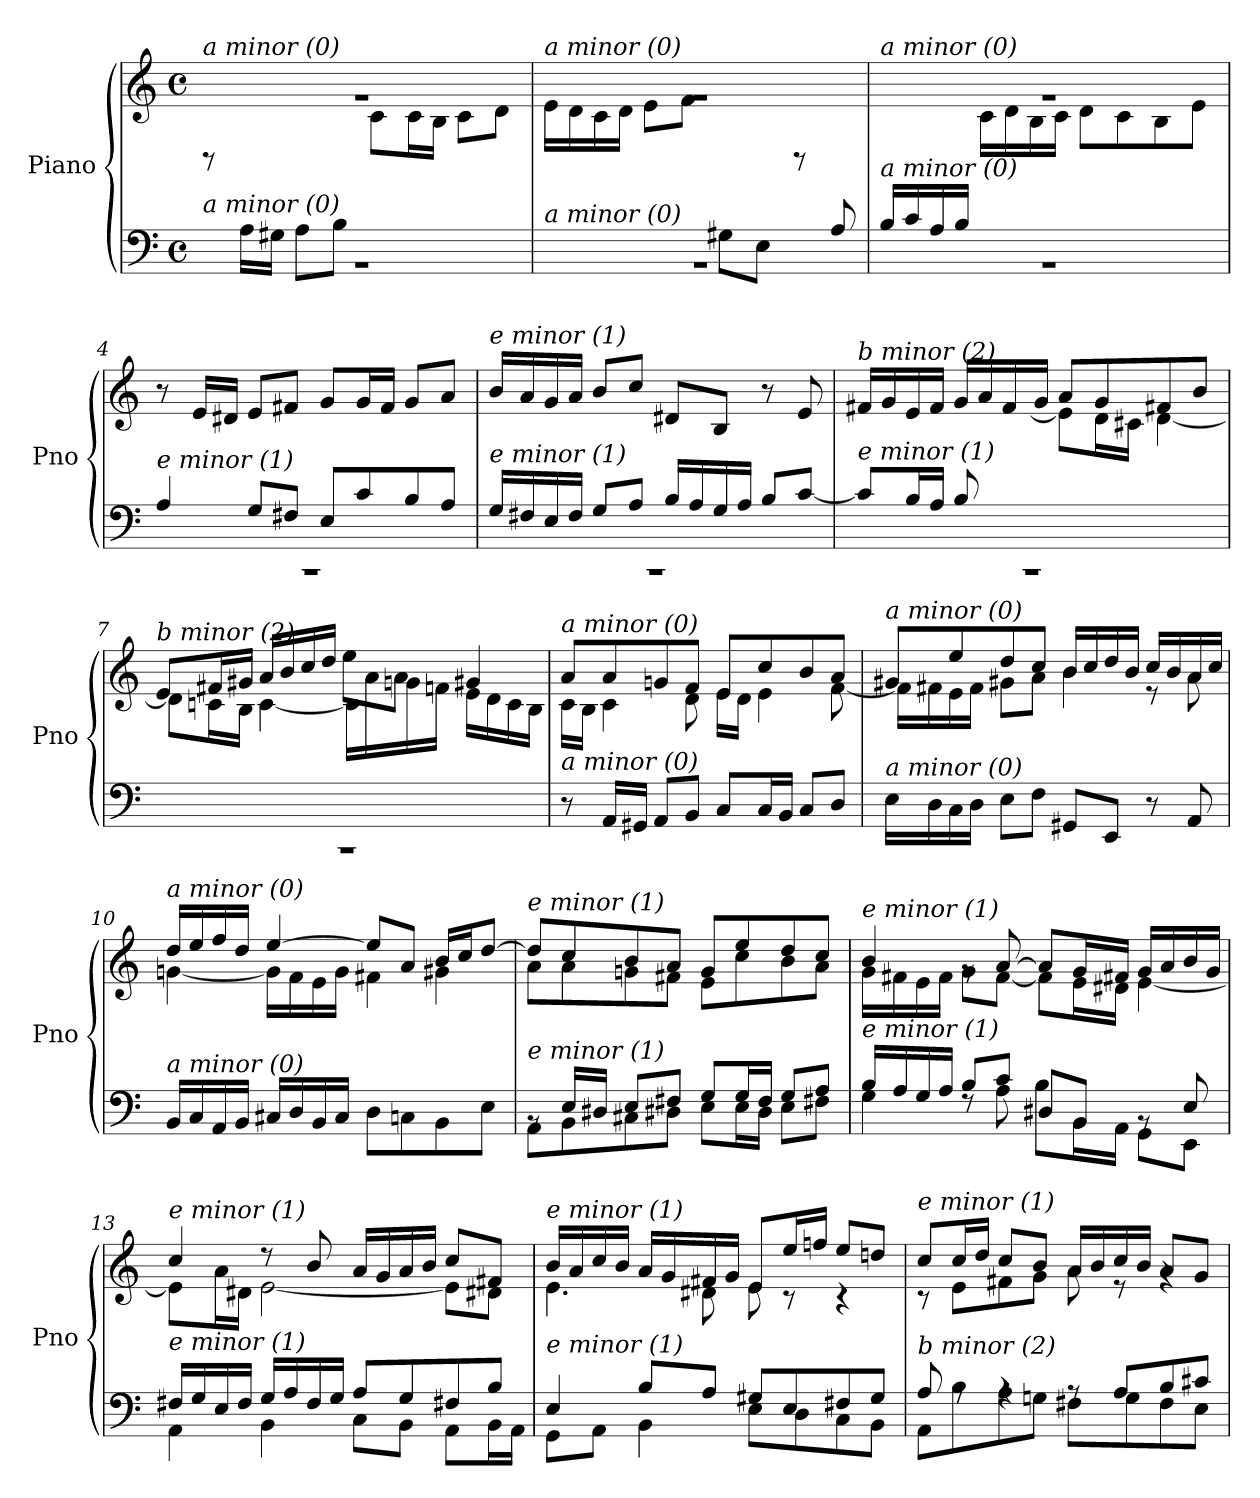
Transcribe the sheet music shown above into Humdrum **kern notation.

**kern	**kern
*part1	*part1
*staff2	*staff1
*I"Piano	*
*I'Pno	*
*clefF4	*clefG2
*k[]	*k[]
*M4/4	*M4/4
*met(c)	*met(c)
=1	=1
*^	*^
!	!	!LO:TX:i:t=a minor (0)	!
!LO:TX:i:t=a minor (0)	!	!	!
8ryy	1rBB	1rg	8rBB
16A\LL	.	.	4.ryy
16G#X\JJ	.	.	.
8A\L	.	.	.
8B\J	.	.	.
2ryy	.	.	8c\L
.	.	.	16c\L
.	.	.	16B\JJ
.	.	.	8c\L
.	.	.	8d\J
=2	=2	=2	=2
!	!	!LO:TX:i:t=a minor (0)	!
!LO:TX:i:t=a minor (0)	!	!	!
2ryy	1rBB	1rg	16e\LL
.	.	.	16d\
.	.	.	16c\
.	.	.	16d\JJ
.	.	.	8e\L
.	.	.	8f\J
8G#X\L	.	.	4ryy
8E\J	.	.	.
8ryy	.	.	8rBB
8A/	.	.	8ryy
=3	=3	=3	=3
!	!	!LO:TX:i:t=a minor (0)	!
!LO:TX:i:t=a minor (0)	!	!	!
16B/LL	1rBB	1rg	4ryy
16c/	.	.	.
16A/	.	.	.
16B/JJ	.	.	.
2.ryy	.	.	16c\LL
.	.	.	16d\
.	.	.	16B\
.	.	.	16c\JJ
.	.	.	8d\L
.	.	.	8c\
.	.	.	8B\
.	.	.	8e\J
!!LO:LB:g=z
=4	=4	=4	=4
!	!	!LO:TX:i:t=e minor (1)	!
!LO:TX:i:t=e minor (1)	!	!	!
*	*	*v	*v
1rCC	4A/	8r
.	.	16e/LL
.	.	16d#X/JJ
.	8G/L	8e/L
.	8F#X/J	8f#X/J
.	8E/L	8g/L
.	8c/	16g/L
.	.	16f#/JJ
.	8B/	8g/L
.	8A/J	8a/J
!!LO:LB:g=z
=5	=5	=5
!	!	!LO:TX:i:t=e minor (1)
!LO:TX:i:t=e minor (1)	!	!
1rCC	16G/LL	16b/LL
.	16F#X/	16a/
.	16E/	16g/
.	16F#/JJ	16a/JJ
.	8G/L	8b/L
.	8A/J	8cc/J
.	16B/LL	8d#X/L
.	16A/	.
.	16G/	8B/J
.	16A/JJ	.
.	8B/L	8r
.	[8c/J	8e/
=6	=6	=6
*	*	*^
!	!	!LO:TX:i:t=b minor (2)	!
!LO:TX:i:t=e minor (1)	!	!	!
1rCC	8c/L]	16f#X/LL	4.ryy
.	.	16g/	.
.	16B/L	16e/	.
.	16A/JJ	16f#/JJ	.
.	8B/L	16g/LL	.
.	.	16a/	.
.	2ryy	16f#/	[8e\J
.	.	16g/JJ	.
.	.	8a/L	8e\L]
.	.	8g/	16d\L
.	.	.	16c#X\JJ
.	.	8f#X/	[4d\
.	8ryy	8b/J	.
=7	=7	=7	=7
!	!	!LO:TX:i:t=b minor (2)	!
!LO:TX:i:t=e minor (1)	!	!	!
*v	*v	*	*
1rCC	8e/L	8d\L]
.	16f#X/L	16cn\L
.	16g#X/JJ	16B\JJ
.	16a/LL	[4c\
.	16b/	.
.	16cc/	.
.	16dd/JJ	.
.	8ee\L	16c\LL]
.	.	16a\
.	8a\J	16gn\
.	.	16fn\JJ
.	4g#X/	16e\LL
.	.	16d\
.	.	16c\
.	.	16B\JJ
!!LO:LB:g=z	!!
=8	=8	=8
!	!LO:TX:i:t=a minor (0)	!
!LO:TX:i:t=a minor (0)	!	!
8r	8a/L	16c\LL
.	.	16B\JJ
16AA/LL	8a/	4c\
16GG#X/JJ	.	.
8AA/L	8gn/	.
8BB/J	8f/J	8d\
8C/L	8e/L	16e\LL
.	.	16d\JJ
16C/L	8cc/	4e\
16BB/JJ	.	.
8C/L	8b/	.
8D/J	8a/J	[8f\
=9	=9	=9
!	!LO:TX:i:t=a minor (0)	!
!LO:TX:i:t=a minor (0)	!	!
16E\LL	8g#X/L	16f\LL]
16D\	.	16f#X\
16C\	8ee/	16e\
16D\JJ	.	16f#\JJ
8E\L	8dd/	8g#X\L
8F\J	8cc/J	8a\J
8GG#X/L	16b/LL	4b\
.	16cc/	.
8EE/J	16dd/	.
.	16b/JJ	.
8r	16cc/LL	8r
.	16b/	.
8AA/	16a/	8a\
.	16cc/JJ	.
=10	=10	=10
!	!LO:TX:i:t=a minor (0)	!
!LO:TX:i:t=a minor (0)	!	!
16BB/LL	16dd/LL	[4gn\
16C/	16ee/	.
16AA/	16ff/	.
16BB/JJ	16dd/JJ	.
16C#X/LL	[4ee/	16g\LL]
16D/	.	16f\
16BB/	.	16e\
16C#/JJ	.	16g\JJ
8D\L	8ee/L]	4f#X\
8Cn\	8a/J	.
8BB\	16b/LL	4g#X\
.	16cc/J	.
8E\J	[8dd/J	.
!!LO:LB:g=z	!!
=11	=11	=11
*^	*	*
!	!	!LO:TX:i:t=e minor (1)	!
!LO:TX:i:t=e minor (1)	!	!	!
8rBB	8AA\L	8dd/L]	8a\L
16E/LL	8BB\	8cc/	8a\
16D#X/JJ	.	.	.
8E/L	8C#X\	8b/	8gn\
8F#X/J	8D#X\J	8a/J	8f#X\J
8G/L	8E\L	8g/L	8e\L
16G/L	16E\L	8ee/	8cc\
16F#/JJ	16D#\JJ	.	.
8G/L	8E\L	8dd/	8b\
8A/J	8F#X\J	8cc/J	8a\J
=12	=12	=12	=12
!	!	!LO:TX:i:t=e minor (1)	!
!LO:TX:i:t=e minor (1)	!	!	!
16B/LL	4G\	4b/	16g\LL
16A/	.	.	16f#X\
16G/	.	.	16e\
16A/JJ	.	.	16f#\JJ
8B/L	8rF	8rg	8g\L
8c/J	8A\	[8a/	[8f#\J
8D#X/L	8B\L	8a/L]	8f#\L]
8BB/J	16BB\L	16g/L	16e\L
.	16AA\JJ	16f#X/JJ	16d#X\JJ
8rBB	8GG\L	16g/LL	[4e\
.	.	16a/	.
8E/	8EE\J	16b/	.
.	.	16g/JJ	.
=13	=13	=13	=13
!	!	!LO:TX:i:t=e minor (1)	!
!LO:TX:i:t=e minor (1)	!	!	!
16F#X/LL	4AA\	4cc/	8e\L]
16G/	.	.	.
16E/	.	.	16a\L
16F#/JJ	.	.	16d#X\JJ
16G/LL	4BB\	8r	[2e\
16A/	.	.	.
16F#/	.	8b/	.
16G/JJ	.	.	.
8A/L	8C\L	16a/LL	.
.	.	16g/	.
8G/	8BB\J	16a/	.
.	.	16b/JJ	.
8F#X/	8AA\L	8cc/L	8e\L]
8B/J	16BB\L	8f#X/J	8d#X\J
.	16AA\JJ	.	.
!!LO:PB:g=z	!!
=14	=14	=14	=14
!	!	!LO:TX:i:t=e minor (1)	!
!LO:TX:i:t=e minor (1)	!	!	!
4E/	8GG\L	16b/LL	4.e\
.	.	16a/	.
.	8AA\J	16cc/	.
.	.	16b/JJ	.
8B/L	4BB\	16a/LL	.
.	.	16g/	.
8A/J	.	16f#X/	8d#X\
.	.	16g/JJ	.
8G#X/L	8E\L	8e/L	8e\
8E/	8D\	16ee/L	8r
.	.	16ffn/JJ	.
8F#X/	8C\	8ee/L	4r
8G#/J	8BB\J	8ddn/J	.
=15	=15	=15	=15
!	!	!LO:TX:i:t=e minor (1)	!
!LO:TX:i:t=b minor (2)	!	!	!
8A/	8AA\L	8cc/L	8r
8rA	8B\	16cc/L	8e\L
.	.	16dd/JJ	.
4rA	8A\	8cc/L	8f#X\
.	8Gn\J	8b/J	8g\J
8rA	8F#X\L	16a/LL	8a\
.	.	16b/	.
8A/L	8G\	16cc/	8r
.	.	16b/JJ	.
8B/	8F#\	8a/L	4rg
8c#X/J	8E\J	8g/J	.
*v	*v	*	*
*	*v	*v
=	=
*-	*-
